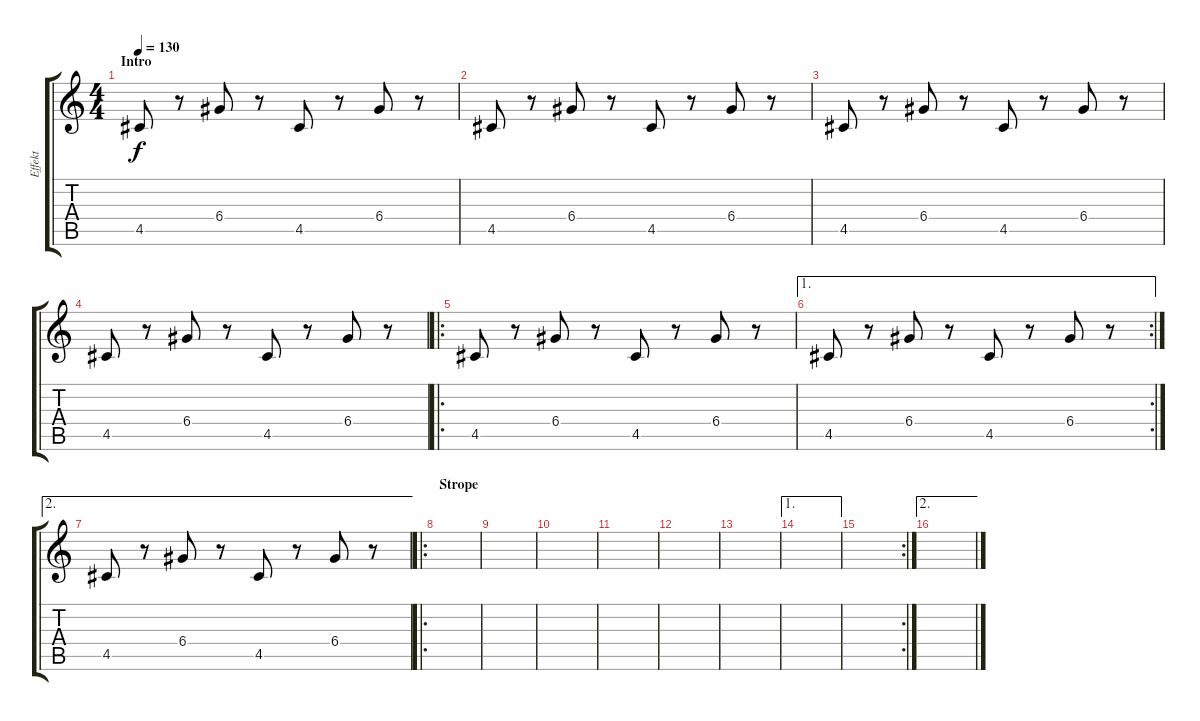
\track ("Effekt" "Effekt") {instrument electricguitarjazz}
\staff {score tabs}
\tuning (E4 B3 G3 D3 A2 E2) {hide}
\ts (4 4)
\section ("" "Intro")
\tempo 130
\clef g2
\ks c
4.5.8{dy f instrument electricguitarjazz} r.8 6.4.8 r.8 4.5.8 r.8 6.4.8 r.8 |
4.5.8 r.8 6.4.8 r.8 4.5.8 r.8 6.4.8 r.8 |
4.5.8 r.8 6.4.8 r.8 4.5.8 r.8 6.4.8 r.8 |
4.5.8 r.8 6.4.8 r.8 4.5.8 r.8 6.4.8 r.8 |
\ro
4.5.8 r.8 6.4.8 r.8 4.5.8 r.8 6.4.8 r.8 |
\ae 1
\rc 2
4.5.8 r.8 6.4.8 r.8 4.5.8 r.8 6.4.8 r.8 |
\ae 2
4.5.8 r.8 6.4.8 r.8 4.5.8 r.8 6.4.8 r.8 |
\ro
\section ("" "Strope")
|
|
|
|
|
|
\ae 1
|
\rc 2
|
\ae 2
